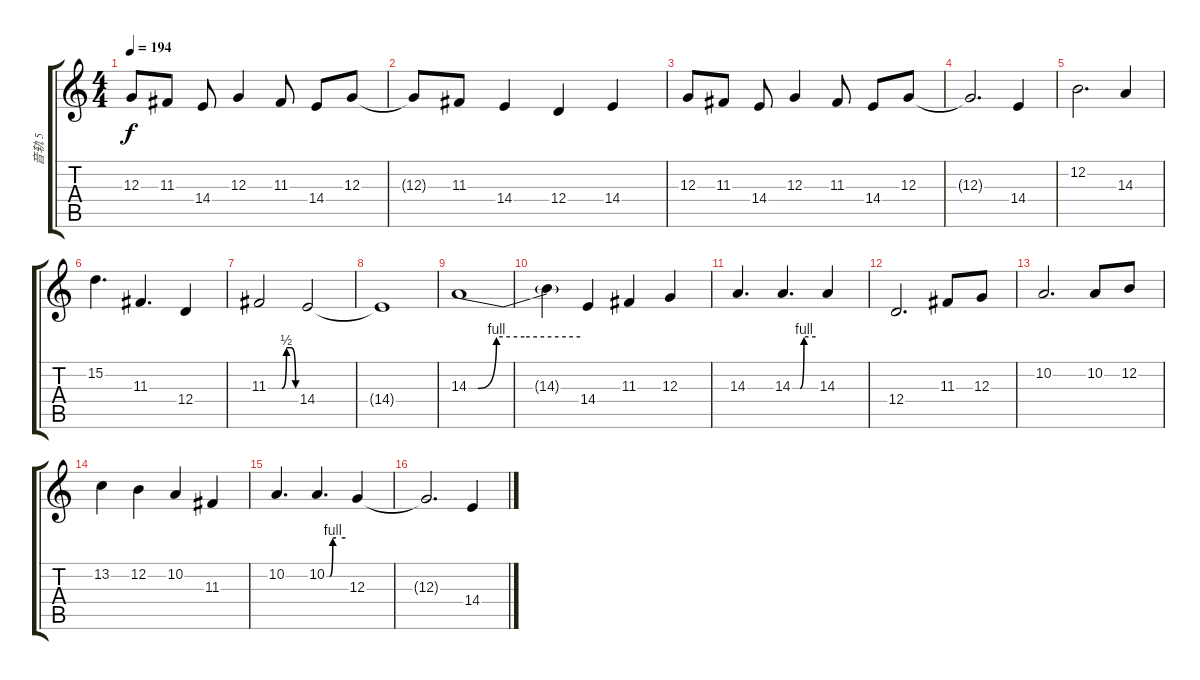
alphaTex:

\track ("音轨 5" "音轨 5") {instrument tangoaccordion}
\staff {score tabs}
\tuning (E4 B3 G3 D3 A2 E2) {hide}
\ts (4 4)
\tempo 194
\clef g2
\ks c
12.3.8{dy f volume 16} 11.3.8 14.4.8 12.3.4 11.3.8 14.4.8 12.3.8 |
12.3{t}.8 11.3.8 14.4.4 12.4.4 14.4.4 |
12.3.8 11.3.8 14.4.8 12.3.4 11.3.8 14.4.8 12.3.8 |
12.3{t}.2{d} 14.4.4 |
12.2.2{d} 14.3.4 |
15.2.4{d} 11.3.4{d} 12.4.4 |
11.3{be (custom 0 0 30 0 40 2 50 2 60 0)}.2 14.4.2 |
14.4{t}.1 |
14.3{be (custom 0 0 5 0 15 4 30 4 60 4)}.1 |
14.3{t}.4 14.4.4 11.3.4 12.3.4 |
14.3.4{d} 14.3{be (custom 0 0 20 0 30 4 60 4)}.4{d} 14.3.4 |
12.4.2{d} 11.3.8 12.3.8 |
10.2.2{d} 10.2.8 12.2.8 |
13.2.4 12.2.4 10.2.4 11.3.4 |
10.2.4{d} 10.2{be (custom 0 0 10 0 20 4 30 4 60 4)}.4{d} 12.3.4 |
12.3{t}.2{d} 14.4.4
